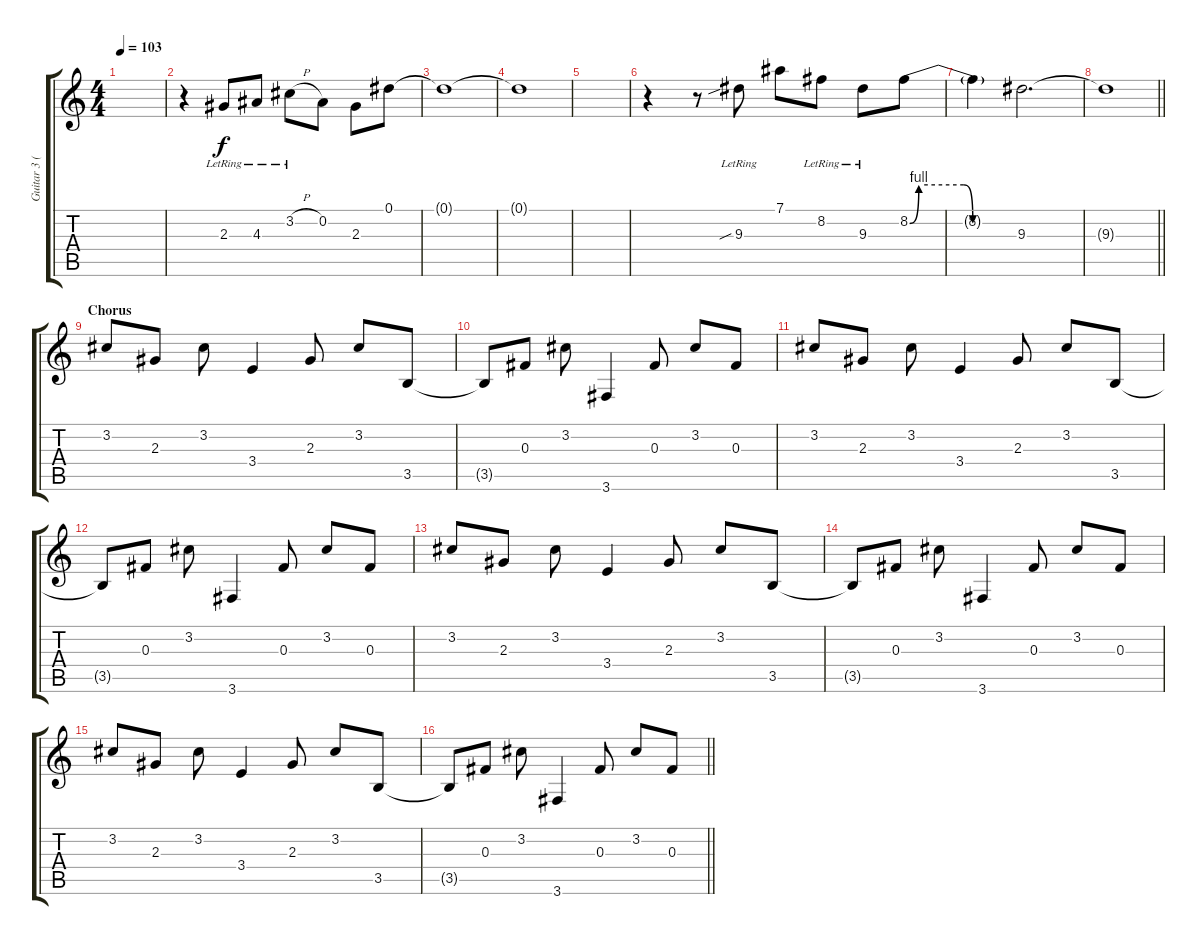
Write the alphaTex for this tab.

\track ("Guitar 3 (Overdrive)" "Guitar 3 (") {instrument overdrivenguitar}
\staff {score tabs}
\tuning (Eb4 Bb3 Gb3 Db3 Ab2 Eb2) {hide}
\ts (4 4)
\tempo 103
\clef g2
\ks c
|
r.4 2.3{lr}.8 4.3{lr}.8 3.2{h lr}.8 0.2.8 2.3.8 0.1.8 |
0.1{t}.1 |
0.1{t}.1 |
|
r.4 r.8 9.3{sib lr}.8 7.1.8 8.2{lr}.8 9.3{lr}.8 8.2{be (custom 0 0 5 4 30 4 35 0 45 0 60 0)}.8 |
8.2{t}.4 9.3.2{d} |
\barLineRight lightlight
9.3{t}.1 |
\section ("" "Chorus")
3.2.8 2.3.8 3.2.8 3.4.4 2.3.8 3.2.8 3.5.8 |
3.5{t}.8 0.3.8 3.2.8 3.6.4 0.3.8 3.2.8 0.3.8 |
3.2.8 2.3.8 3.2.8 3.4.4 2.3.8 3.2.8 3.5.8 |
3.5{t}.8 0.3.8 3.2.8 3.6.4 0.3.8 3.2.8 0.3.8 |
3.2.8 2.3.8 3.2.8 3.4.4 2.3.8 3.2.8 3.5.8 |
3.5{t}.8 0.3.8 3.2.8 3.6.4 0.3.8 3.2.8 0.3.8 |
3.2.8 2.3.8 3.2.8 3.4.4 2.3.8 3.2.8 3.5.8 |
\barLineRight lightlight
3.5{t}.8 0.3.8 3.2.8 3.6.4 0.3.8 3.2.8 0.3.8
